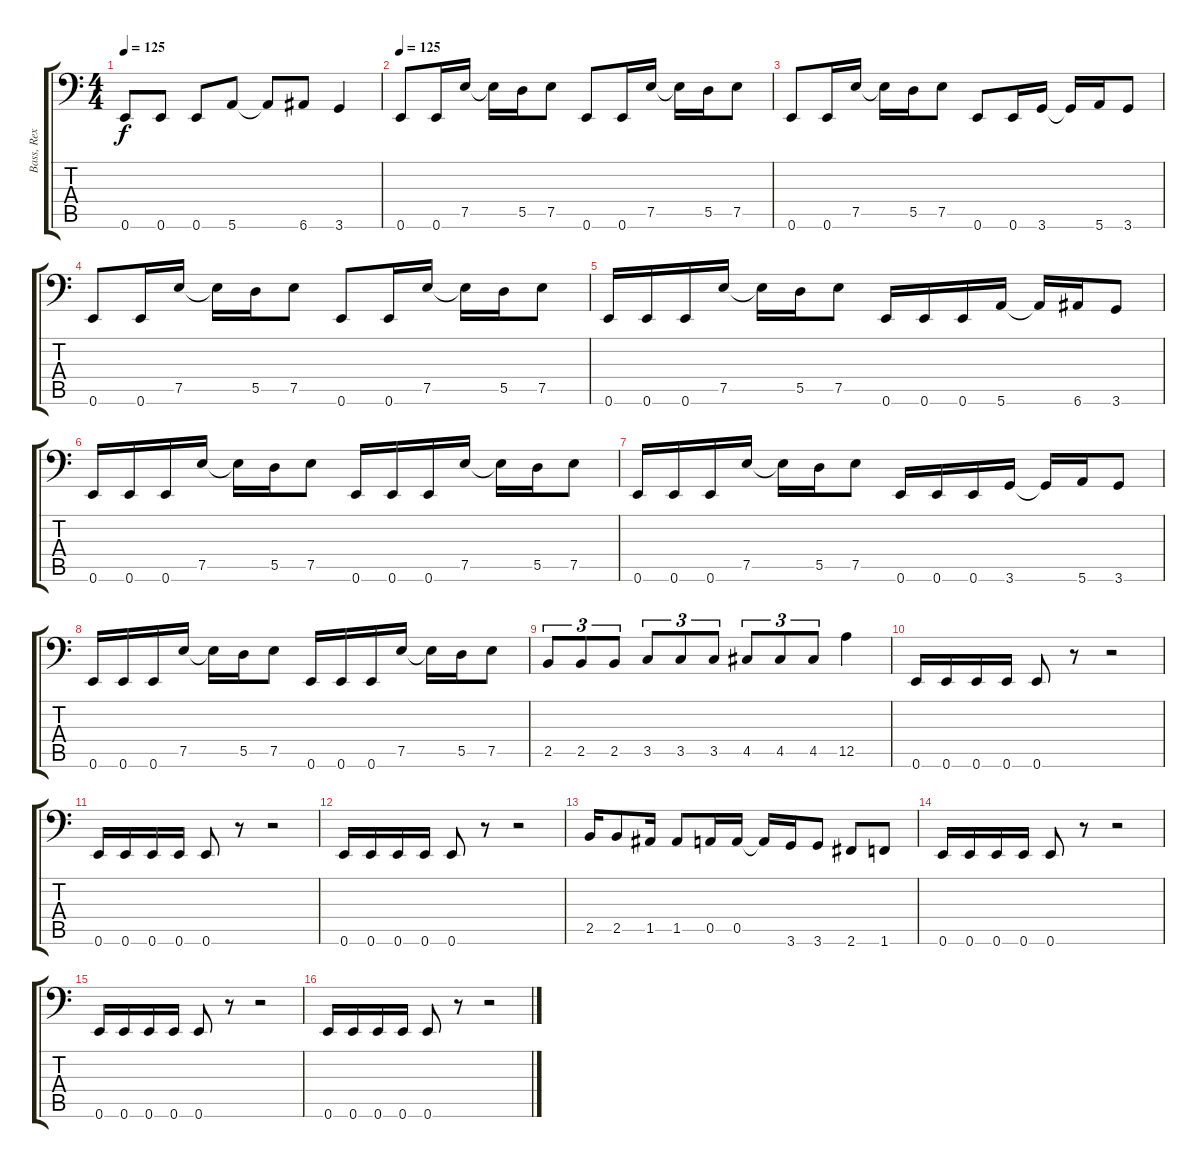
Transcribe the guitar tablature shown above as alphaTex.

\track ("Bass, Rex" "Bass, Rex") {instrument electricbasspick}
\staff {score tabs}
\tuning (E3 B2 G2 D2 A1 E1) {hide}
\ts (4 4)
\tempo 125
\clef f4
\ks c
0.6.8{dy f} 0.6.8 0.6.8 5.6.8 5.6{t}.8 6.6.8 3.6.4 |
\tempo 125
0.6.8 0.6.16 7.5.16 7.5{t}.16 5.5.16 7.5.8 0.6.8 0.6.16 7.5.16 7.5{t}.16 5.5.16 7.5.8 |
0.6.8 0.6.16 7.5.16 7.5{t}.16 5.5.16 7.5.8 0.6.8 0.6.16 3.6.16 3.6{t}.16 5.6.16 3.6.8 |
0.6.8 0.6.16 7.5.16 7.5{t}.16 5.5.16 7.5.8 0.6.8 0.6.16 7.5.16 7.5{t}.16 5.5.16 7.5.8 |
0.6.16 0.6.16 0.6.16 7.5.16 7.5{t}.16 5.5.16 7.5.8 0.6.16 0.6.16 0.6.16 5.6.16 5.6{t}.16 6.6.16 3.6.8 |
0.6.16 0.6.16 0.6.16 7.5.16 7.5{t}.16 5.5.16 7.5.8 0.6.16 0.6.16 0.6.16 7.5.16 7.5{t}.16 5.5.16 7.5.8 |
0.6.16 0.6.16 0.6.16 7.5.16 7.5{t}.16 5.5.16 7.5.8 0.6.16 0.6.16 0.6.16 3.6.16 3.6{t}.16 5.6.16 3.6.8 |
0.6.16 0.6.16 0.6.16 7.5.16 7.5{t}.16 5.5.16 7.5.8 0.6.16 0.6.16 0.6.16 7.5.16 7.5{t}.16 5.5.16 7.5.8 |
2.5.8{tu (3 2)} 2.5.8{tu (3 2)} 2.5.8{tu (3 2)} 3.5.8{tu (3 2)} 3.5.8{tu (3 2)} 3.5.8{tu (3 2)} 4.5.8{tu (3 2)} 4.5.8{tu (3 2)} 4.5.8{tu (3 2)} 12.5.4 |
0.6.16 0.6.16 0.6.16 0.6.16 0.6.8 r.8 r.2 |
0.6.16 0.6.16 0.6.16 0.6.16 0.6.8 r.8 r.2 |
0.6.16 0.6.16 0.6.16 0.6.16 0.6.8 r.8 r.2 |
2.5.16 2.5.8 1.5.16 1.5.8 0.5.16 0.5.16 0.5{t}.16 3.6.16 3.6.8 2.6.8 1.6.8 |
0.6.16 0.6.16 0.6.16 0.6.16 0.6.8 r.8 r.2 |
0.6.16 0.6.16 0.6.16 0.6.16 0.6.8 r.8 r.2 |
0.6.16 0.6.16 0.6.16 0.6.16 0.6.8 r.8 r.2
